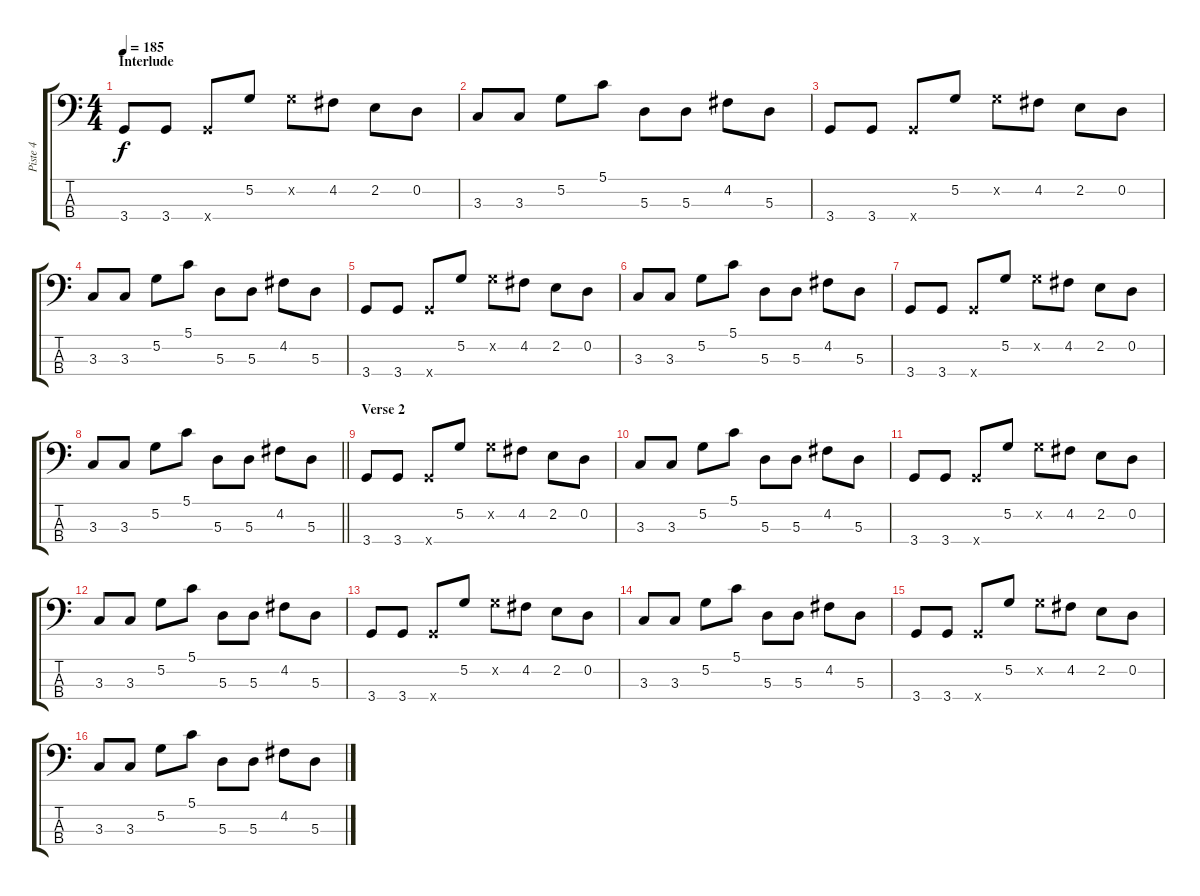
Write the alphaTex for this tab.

\track ("Piste 4" "Piste 4") {instrument electricbasspick}
\staff {score tabs}
\tuning (G2 D2 A1 E1) {hide}
\ts (4 4)
\section ("" "Interlude")
\tempo 185
\clef f4
\ks c
3.4.8{dy f} 3.4.8 3.4{x}.8 5.2.8 5.2{x}.8 4.2.8 2.2.8 0.2.8 |
3.3.8 3.3.8 5.2.8 5.1.8 5.3.8 5.3.8 4.2.8 5.3.8 |
3.4.8 3.4.8 3.4{x}.8 5.2.8 5.2{x}.8 4.2.8 2.2.8 0.2.8 |
3.3.8 3.3.8 5.2.8 5.1.8 5.3.8 5.3.8 4.2.8 5.3.8 |
3.4.8 3.4.8 3.4{x}.8 5.2.8 5.2{x}.8 4.2.8 2.2.8 0.2.8 |
3.3.8 3.3.8 5.2.8 5.1.8 5.3.8 5.3.8 4.2.8 5.3.8 |
3.4.8 3.4.8 3.4{x}.8 5.2.8 5.2{x}.8 4.2.8 2.2.8 0.2.8 |
\barLineRight lightlight
3.3.8 3.3.8 5.2.8 5.1.8 5.3.8 5.3.8 4.2.8 5.3.8 |
\section ("" "Verse 2")
3.4.8 3.4.8 3.4{x}.8 5.2.8 5.2{x}.8 4.2.8 2.2.8 0.2.8 |
3.3.8 3.3.8 5.2.8 5.1.8 5.3.8 5.3.8 4.2.8 5.3.8 |
3.4.8 3.4.8 3.4{x}.8 5.2.8 5.2{x}.8 4.2.8 2.2.8 0.2.8 |
3.3.8 3.3.8 5.2.8 5.1.8 5.3.8 5.3.8 4.2.8 5.3.8 |
3.4.8 3.4.8 3.4{x}.8 5.2.8 5.2{x}.8 4.2.8 2.2.8 0.2.8 |
3.3.8 3.3.8 5.2.8 5.1.8 5.3.8 5.3.8 4.2.8 5.3.8 |
3.4.8 3.4.8 3.4{x}.8 5.2.8 5.2{x}.8 4.2.8 2.2.8 0.2.8 |
3.3.8 3.3.8 5.2.8 5.1.8 5.3.8 5.3.8 4.2.8 5.3.8
